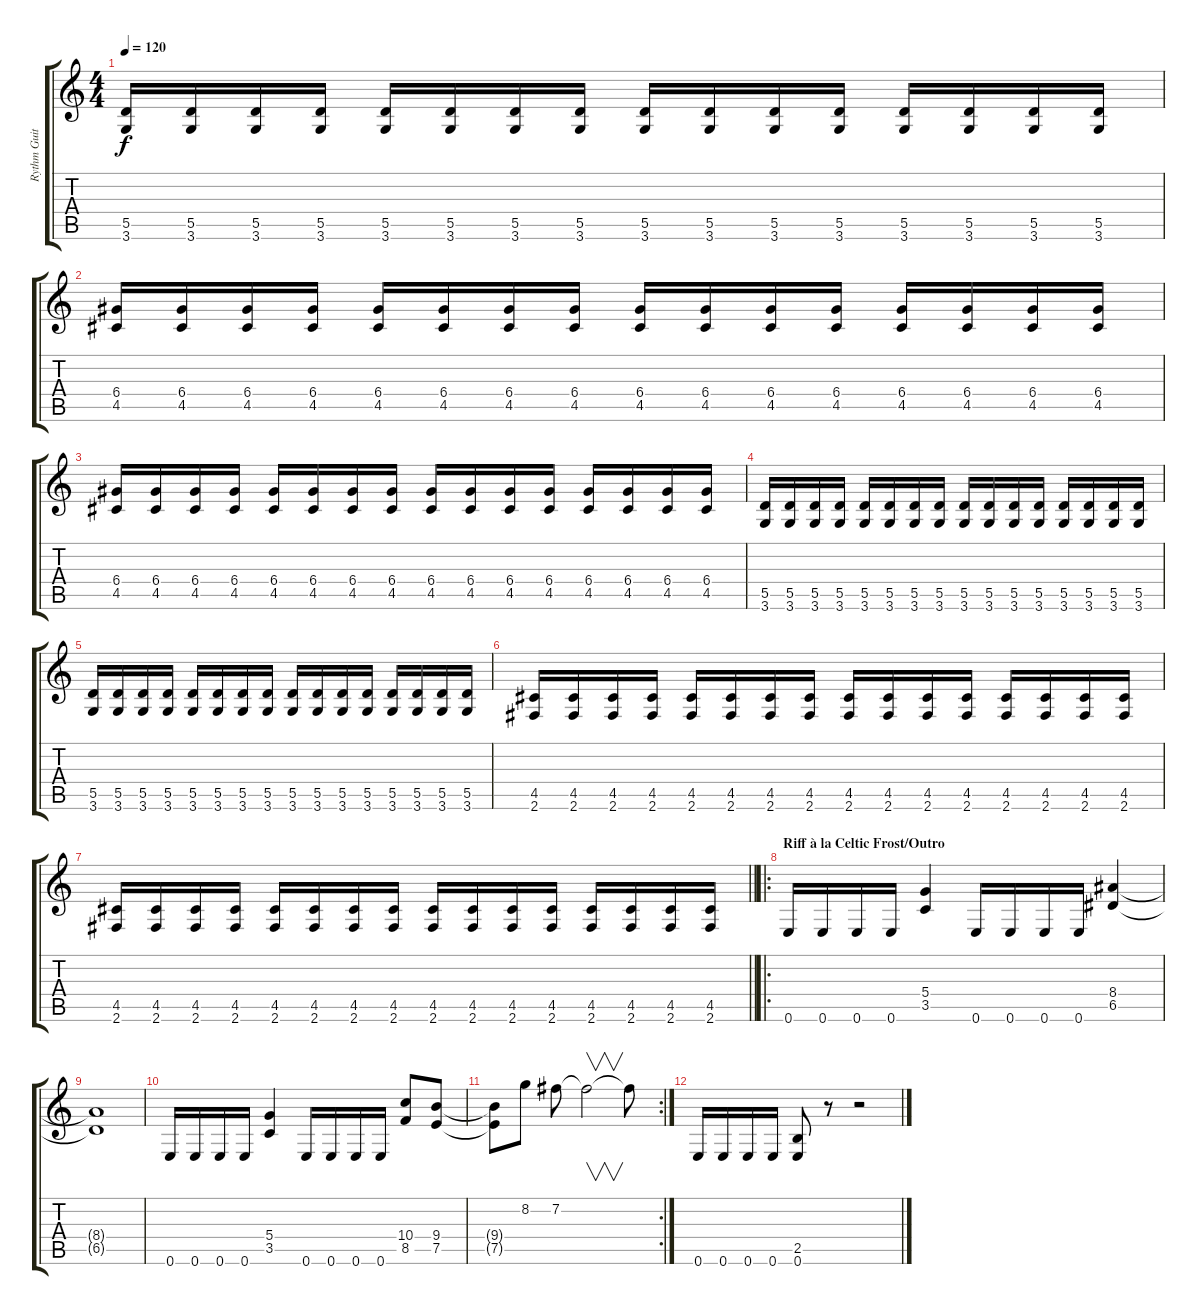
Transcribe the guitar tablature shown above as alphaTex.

\track ("Rythm Guitar" "Rythm Guit") {instrument distortionguitar}
\staff {score tabs}
\tuning (E4 B3 G3 D3 A2 E2) {hide}
\ts (4 4)
\tempo 120
\clef g2
\ks c
(5.5 3.6).16{dy f} (5.5 3.6).16 (5.5 3.6).16 (5.5 3.6).16 (5.5 3.6).16 (5.5 3.6).16 (5.5 3.6).16 (5.5 3.6).16 (5.5 3.6).16 (5.5 3.6).16 (5.5 3.6).16 (5.5 3.6).16 (5.5 3.6).16 (5.5 3.6).16 (5.5 3.6).16 (5.5 3.6).16 |
(6.4 4.5).16 (6.4 4.5).16 (6.4 4.5).16 (6.4 4.5).16 (6.4 4.5).16 (6.4 4.5).16 (6.4 4.5).16 (6.4 4.5).16 (6.4 4.5).16 (6.4 4.5).16 (6.4 4.5).16 (6.4 4.5).16 (6.4 4.5).16 (6.4 4.5).16 (6.4 4.5).16 (6.4 4.5).16 |
(6.4 4.5).16 (6.4 4.5).16 (6.4 4.5).16 (6.4 4.5).16 (6.4 4.5).16 (6.4 4.5).16 (6.4 4.5).16 (6.4 4.5).16 (6.4 4.5).16 (6.4 4.5).16 (6.4 4.5).16 (6.4 4.5).16 (6.4 4.5).16 (6.4 4.5).16 (6.4 4.5).16 (6.4 4.5).16 |
(5.5 3.6).16 (5.5 3.6).16 (5.5 3.6).16 (5.5 3.6).16 (5.5 3.6).16 (5.5 3.6).16 (5.5 3.6).16 (5.5 3.6).16 (5.5 3.6).16 (5.5 3.6).16 (5.5 3.6).16 (5.5 3.6).16 (5.5 3.6).16 (5.5 3.6).16 (5.5 3.6).16 (5.5 3.6).16 |
(5.5 3.6).16 (5.5 3.6).16 (5.5 3.6).16 (5.5 3.6).16 (5.5 3.6).16 (5.5 3.6).16 (5.5 3.6).16 (5.5 3.6).16 (5.5 3.6).16 (5.5 3.6).16 (5.5 3.6).16 (5.5 3.6).16 (5.5 3.6).16 (5.5 3.6).16 (5.5 3.6).16 (5.5 3.6).16 |
(4.5 2.6).16 (4.5 2.6).16 (4.5 2.6).16 (4.5 2.6).16 (4.5 2.6).16 (4.5 2.6).16 (4.5 2.6).16 (4.5 2.6).16 (4.5 2.6).16 (4.5 2.6).16 (4.5 2.6).16 (4.5 2.6).16 (4.5 2.6).16 (4.5 2.6).16 (4.5 2.6).16 (4.5 2.6).16 |
\barLineRight lightlight
(4.5 2.6).16 (4.5 2.6).16 (4.5 2.6).16 (4.5 2.6).16 (4.5 2.6).16 (4.5 2.6).16 (4.5 2.6).16 (4.5 2.6).16 (4.5 2.6).16 (4.5 2.6).16 (4.5 2.6).16 (4.5 2.6).16 (4.5 2.6).16 (4.5 2.6).16 (4.5 2.6).16 (4.5 2.6).16 |
\ro
\section ("" "Riff à la Celtic Frost/Outro")
0.6.16 0.6.16 0.6.16 0.6.16 (5.4 3.5).4 0.6.16 0.6.16 0.6.16 0.6.16 (8.4 6.5).4 |
(8.4{t} 6.5{t}).1 |
0.6.16 0.6.16 0.6.16 0.6.16 (5.4 3.5).4 0.6.16 0.6.16 0.6.16 0.6.16 (10.4 8.5).8 (9.4 7.5).8 |
\rc 2
(9.4{t} 7.5{t}).8 8.2.8 7.2.8 7.2{t}.2{v} 7.2{t}.8 |
0.6.16 0.6.16 0.6.16 0.6.16 (2.5 0.6).8 r.8 r.2
